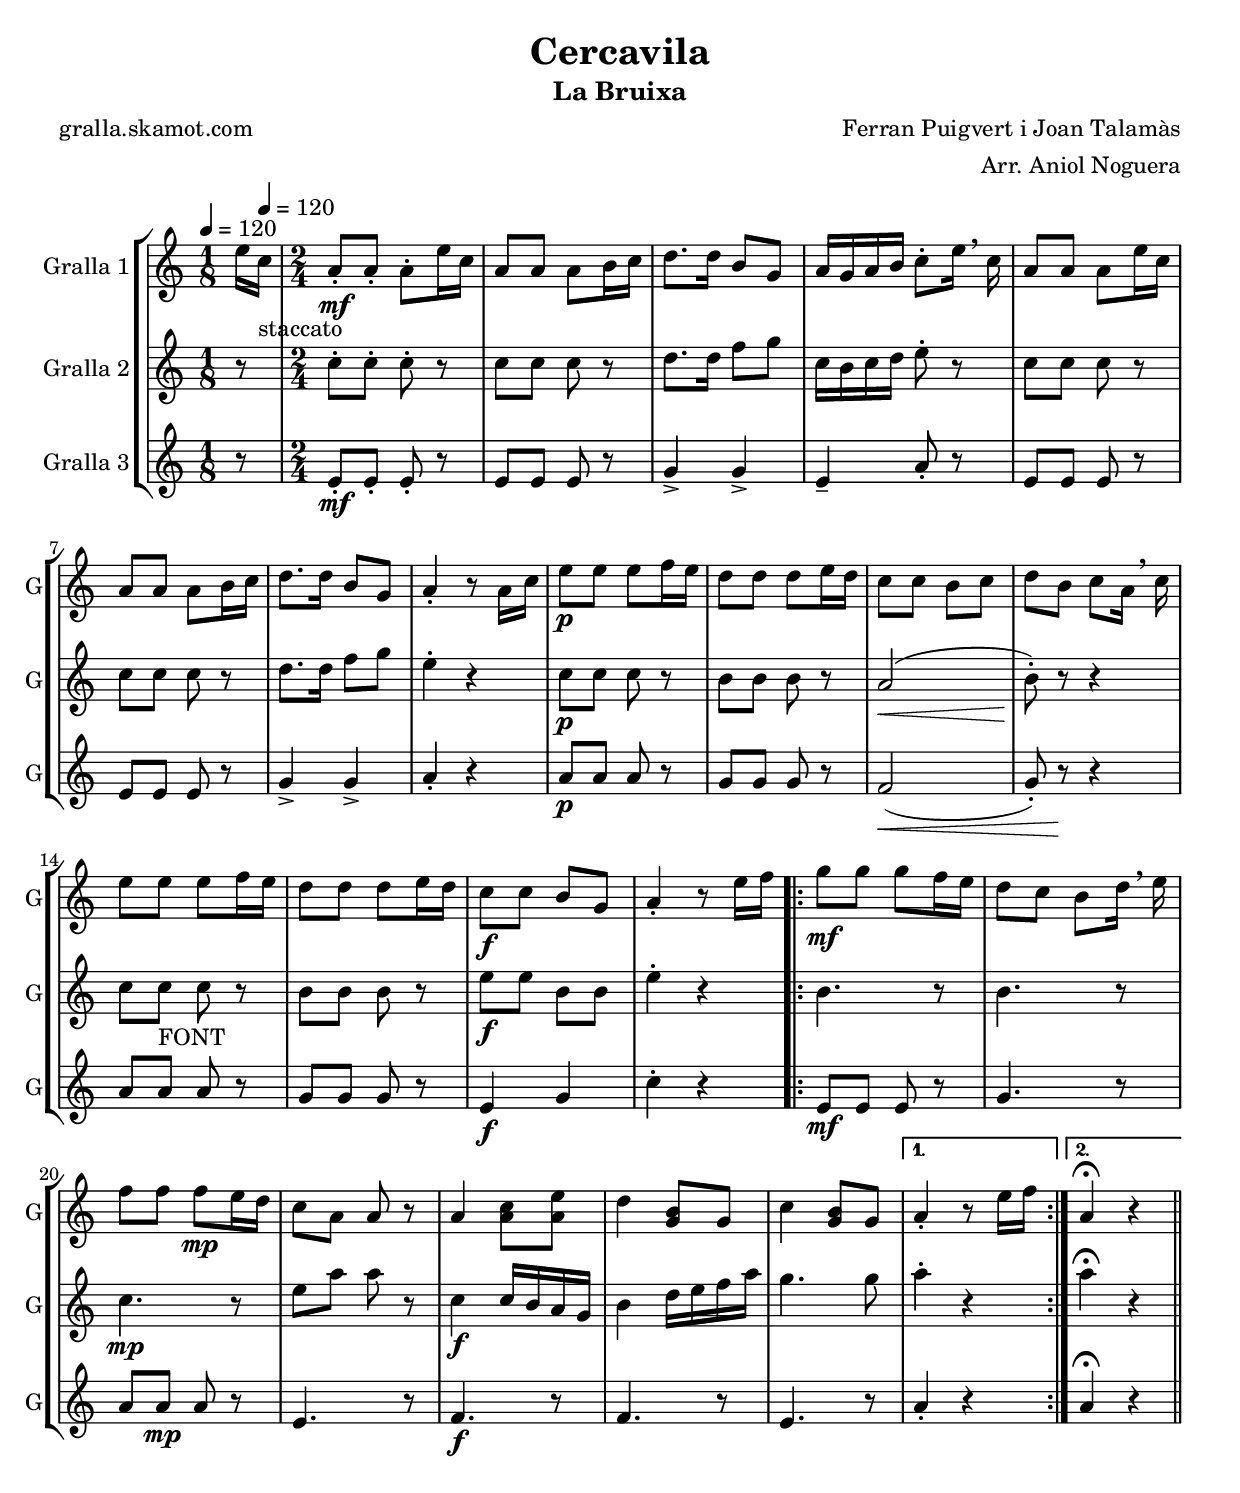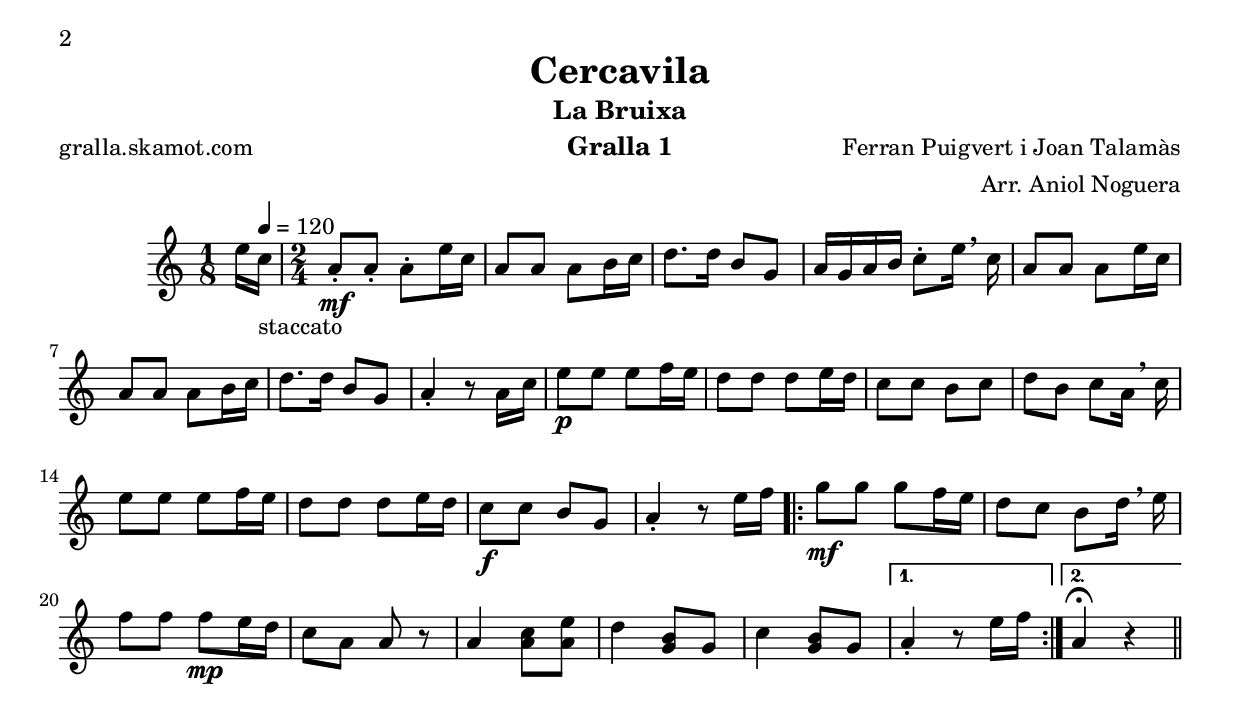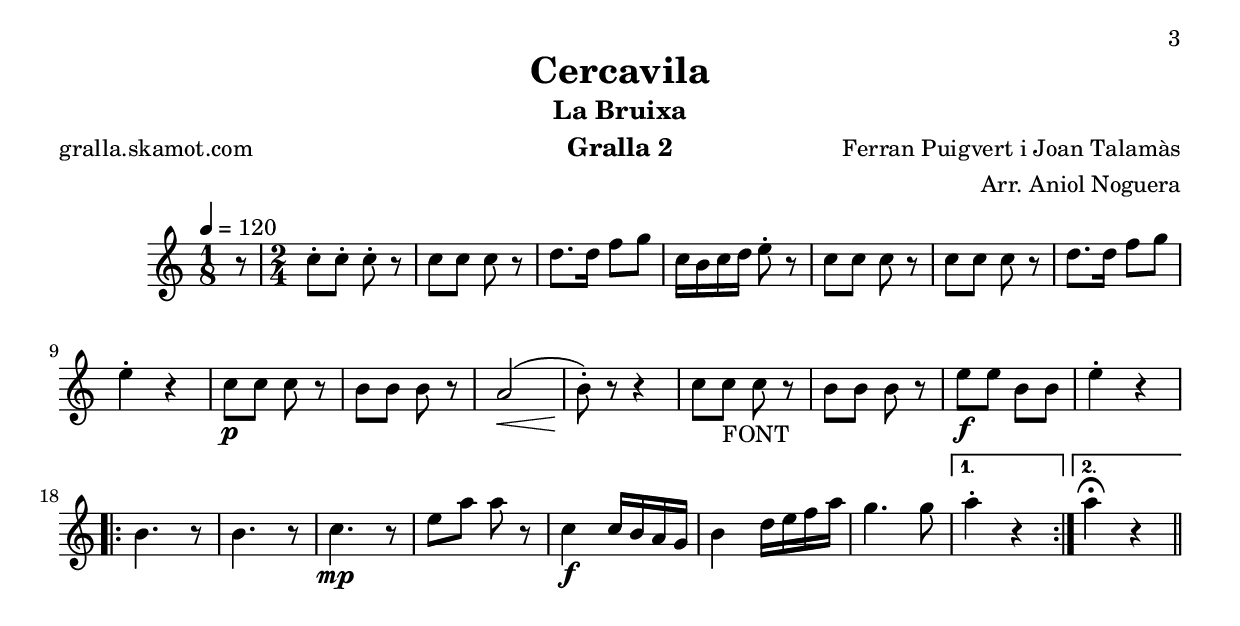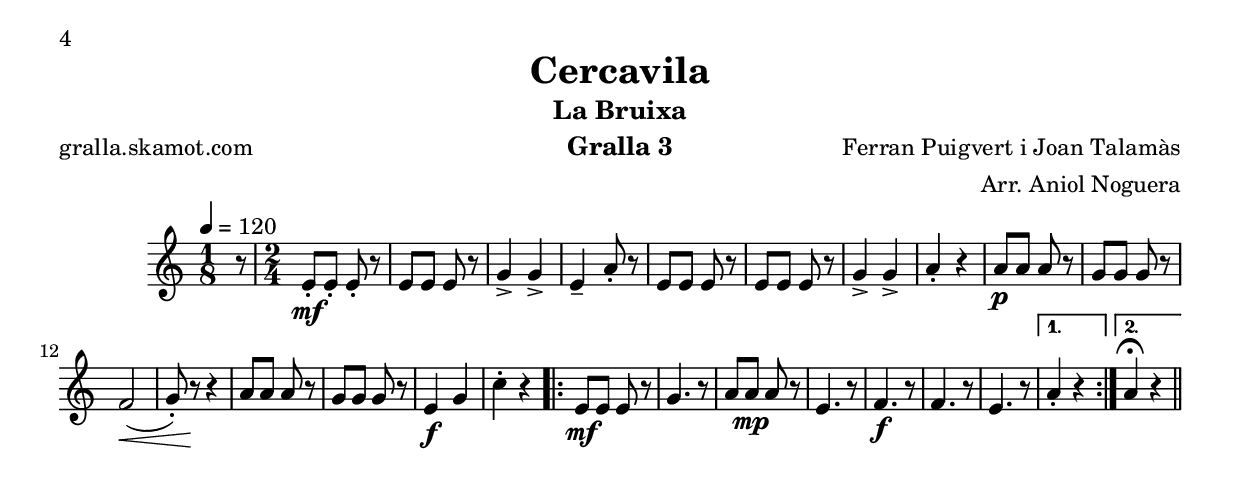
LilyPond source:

\version "2.16.2"

\header {
  dedication=""
  title="Cercavila"
  subtitle="La Bruixa"
  subsubtitle=""
  poet="gralla.skamot.com"
  meter=""
  piece=""
  composer="Ferran Puigvert i Joan Talamàs"
  arranger="Arr. Aniol Noguera"
  opus=""
  instrument=""
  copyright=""
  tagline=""
}

liniaroAa =
\relative e''
{
  \clef treble
  \key c \major
  \time 1/8
  e16 \tempo 4 = 120 c _"staccato"  |
  \time 2/4   a8 -. \mf a-. a-. e'16 c  |
  a8 a a b16 c  |
  d8. d16 b8 g  |
  %05
  a16 g a b c8-. e16 \breathe c  |
  a8 a a e'16 c  |
  a8 a a b16 c  |
  d8. d16 b8 g  |
  a4-. r8 a16 c  |
  %10
  e8 \p e e f16 e  |
  d8 d d e16 d  |
  c8 c b c  |
  d8 b c a16 \breathe c  |
  e8 e  e f16 e  |
  %15
  d8 d d e16 d  |
  c8 \f c b g  |
  a4-. r8 e'16 f  |
  \repeat volta 2 { g8 \mf g g f16 e  |
  d8 c b d16 \breathe e  |
  %20
  f8 f f \mp e16 d  |
  c8 a a r  |
  a4 <a c>8 <a e'>  |
  d4 <g, b>8 g  |
  c4 <g b>8 g }
  %25
  \alternative { { a4-. r8 e'16 f }
  { a,4\fermata r4 } } \bar "||" % kompletite
}

liniaroAb =
\relative c''
{
  \tempo 4 = 120
  \clef treble
  \key c \major
  \time 1/8
  r8  |
  \time 2/4   c8-. c-. c-. r  |
  c8 c c r  |
  d8. d16 f8 g  |
  %05
  c,16 b c d e8-. r  |
  c8 c c r  |
  c8 c c r  |
  d8. d16 f8 g  |
  e4-. r  |
  %10
  c8 \p c c r  |
  b8 b b r  |
  a2 \< (  |
  b8-. ) \! r r4  |
  c8 c _"FONT" c r  |
  %15
  b8 b b r  |
  e8 \f e b b  |
  e4-. r  |
  \repeat volta 2 { b4. r8  |
  b4. r8  |
  %20
  c4. \mp r8  |
  e8 a a r  |
  c,4 \f \f c16 b a g  |
  b4 d16 e f a  |
  g4. g8 }
  %25
  \alternative { { a4-. r }
  { a4\fermata r4 } } \bar "||" % kompletite
}

liniaroAc =
\relative e'
{
  \tempo 4 = 120
  \clef treble
  \key c \major
  \time 1/8
  r8  |
  \time 2/4   e8-. \mf \mf e-. e-. r  |
  e8 e e r  |
  g4-> g->  |
  %05
  e4-- a8-. r  |
  e8 e e r  |
  e8 e e r  |
  g4-> g->  |
  a4-. r  |
  %10
  a8 \p a a r  |
  g8 g g r  |
  f2 \< (  |
  g8-. ) r \! r4  |
  a8 a  a r  |
  %15
  g8 g g r  |
  e4 \f g  |
  c4-. r  |
  \repeat volta 2 { e,8 \mf \mf e e r  |
  g4. r8  |
  %20
  a8 a \mp a r  |
  e4. r8  |
  f4. \f r8  |
  f4. r8  |
  e4. r8 }
  %25
  \alternative { { a4-. r }
  { a4\fermata r4 } } \bar "||" % kompletite
}

\bookpart {
  \score {
    \new StaffGroup {
      \override Score.RehearsalMark.self-alignment-X = #LEFT
      <<
        \new Staff \with {instrumentName = #"Gralla 1" shortInstrumentName = #"G"} \liniaroAa
        \new Staff \with {instrumentName = #"Gralla 2" shortInstrumentName = #"G"} \liniaroAb
        \new Staff \with {instrumentName = #"Gralla 3" shortInstrumentName = #"G"} \liniaroAc
      >>
    }
    \layout {}
  }
  \score { \unfoldRepeats
    \new StaffGroup {
      \override Score.RehearsalMark.self-alignment-X = #LEFT
      <<
        \new Staff \with {instrumentName = #"Gralla 1" shortInstrumentName = #"G"} \liniaroAa
        \new Staff \with {instrumentName = #"Gralla 2" shortInstrumentName = #"G"} \liniaroAb
        \new Staff \with {instrumentName = #"Gralla 3" shortInstrumentName = #"G"} \liniaroAc
      >>
    }
    \midi {
      \set Staff.midiInstrument = "oboe"
      \set DrumStaff.midiInstrument = "drums"
    }
  }
}

\bookpart {
  \header {instrument="Gralla 1"}
  \score {
    \new StaffGroup {
      \override Score.RehearsalMark.self-alignment-X = #LEFT
      <<
        \new Staff \liniaroAa
      >>
    }
    \layout {}
  }
  \score { \unfoldRepeats
    \new StaffGroup {
      \override Score.RehearsalMark.self-alignment-X = #LEFT
      <<
        \new Staff \liniaroAa
      >>
    }
    \midi {
      \set Staff.midiInstrument = "oboe"
      \set DrumStaff.midiInstrument = "drums"
    }
  }
}

\bookpart {
  \header {instrument="Gralla 2"}
  \score {
    \new StaffGroup {
      \override Score.RehearsalMark.self-alignment-X = #LEFT
      <<
        \new Staff \liniaroAb
      >>
    }
    \layout {}
  }
  \score { \unfoldRepeats
    \new StaffGroup {
      \override Score.RehearsalMark.self-alignment-X = #LEFT
      <<
        \new Staff \liniaroAb
      >>
    }
    \midi {
      \set Staff.midiInstrument = "oboe"
      \set DrumStaff.midiInstrument = "drums"
    }
  }
}

\bookpart {
  \header {instrument="Gralla 3"}
  \score {
    \new StaffGroup {
      \override Score.RehearsalMark.self-alignment-X = #LEFT
      <<
        \new Staff \liniaroAc
      >>
    }
    \layout {}
  }
  \score { \unfoldRepeats
    \new StaffGroup {
      \override Score.RehearsalMark.self-alignment-X = #LEFT
      <<
        \new Staff \liniaroAc
      >>
    }
    \midi {
      \set Staff.midiInstrument = "oboe"
      \set DrumStaff.midiInstrument = "drums"
    }
  }
}

